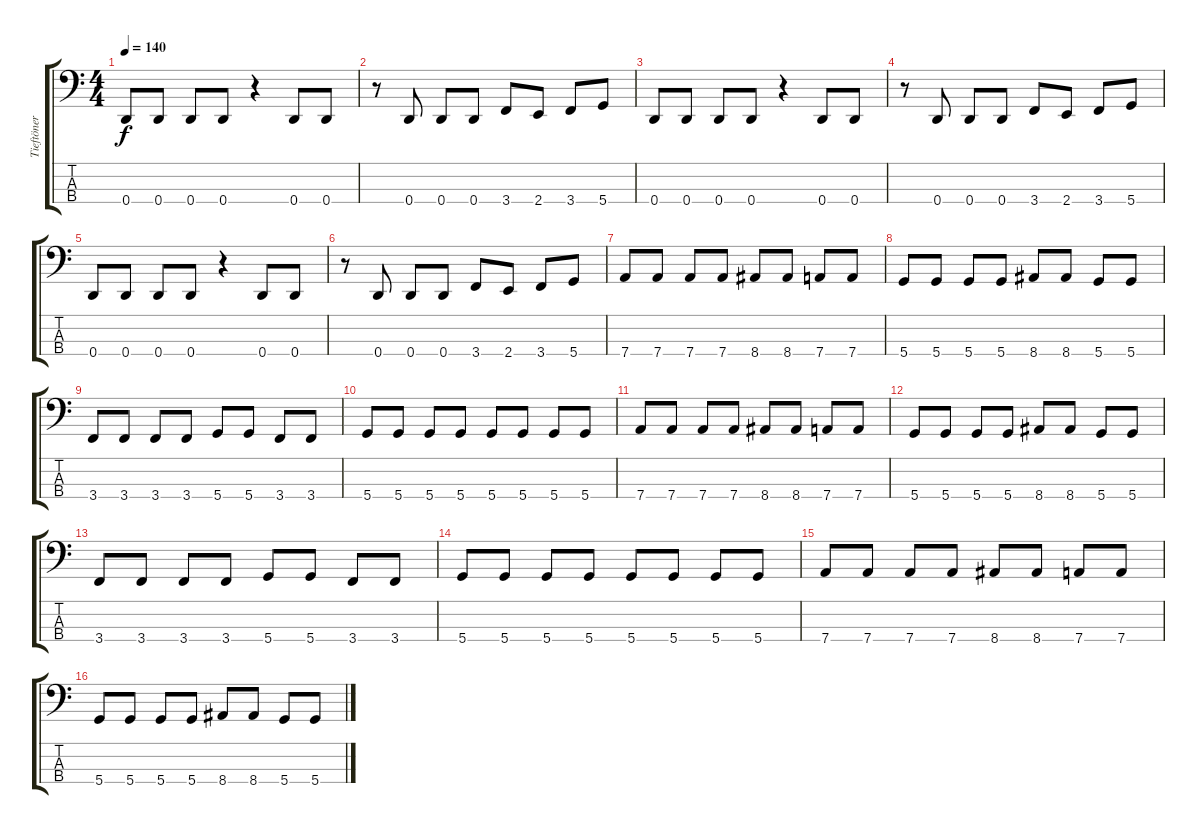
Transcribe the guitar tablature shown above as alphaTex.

\track ("Tieftöner" "Tieftöner") {instrument electricbasspick}
\staff {score tabs}
\tuning (G2 D2 A1 D1) {hide}
\ts (4 4)
\tempo 140
\clef f4
\ks c
0.4.8{dy f} 0.4.8 0.4.8 0.4.8 r.4 0.4.8 0.4.8 |
r.8 0.4.8 0.4.8 0.4.8 3.4.8 2.4.8 3.4.8 5.4.8 |
0.4.8 0.4.8 0.4.8 0.4.8 r.4 0.4.8 0.4.8 |
r.8 0.4.8 0.4.8 0.4.8 3.4.8 2.4.8 3.4.8 5.4.8 |
0.4.8 0.4.8 0.4.8 0.4.8 r.4 0.4.8 0.4.8 |
r.8 0.4.8 0.4.8 0.4.8 3.4.8 2.4.8 3.4.8 5.4.8 |
7.4.8 7.4.8 7.4.8 7.4.8 8.4.8 8.4.8 7.4.8 7.4.8 |
5.4.8 5.4.8 5.4.8 5.4.8 8.4.8 8.4.8 5.4.8 5.4.8 |
3.4.8 3.4.8 3.4.8 3.4.8 5.4.8 5.4.8 3.4.8 3.4.8 |
5.4.8 5.4.8 5.4.8 5.4.8 5.4.8 5.4.8 5.4.8 5.4.8 |
7.4.8 7.4.8 7.4.8 7.4.8 8.4.8 8.4.8 7.4.8 7.4.8 |
5.4.8 5.4.8 5.4.8 5.4.8 8.4.8 8.4.8 5.4.8 5.4.8 |
3.4.8 3.4.8 3.4.8 3.4.8 5.4.8 5.4.8 3.4.8 3.4.8 |
5.4.8 5.4.8 5.4.8 5.4.8 5.4.8 5.4.8 5.4.8 5.4.8 |
7.4.8 7.4.8 7.4.8 7.4.8 8.4.8 8.4.8 7.4.8 7.4.8 |
5.4.8 5.4.8 5.4.8 5.4.8 8.4.8 8.4.8 5.4.8 5.4.8
